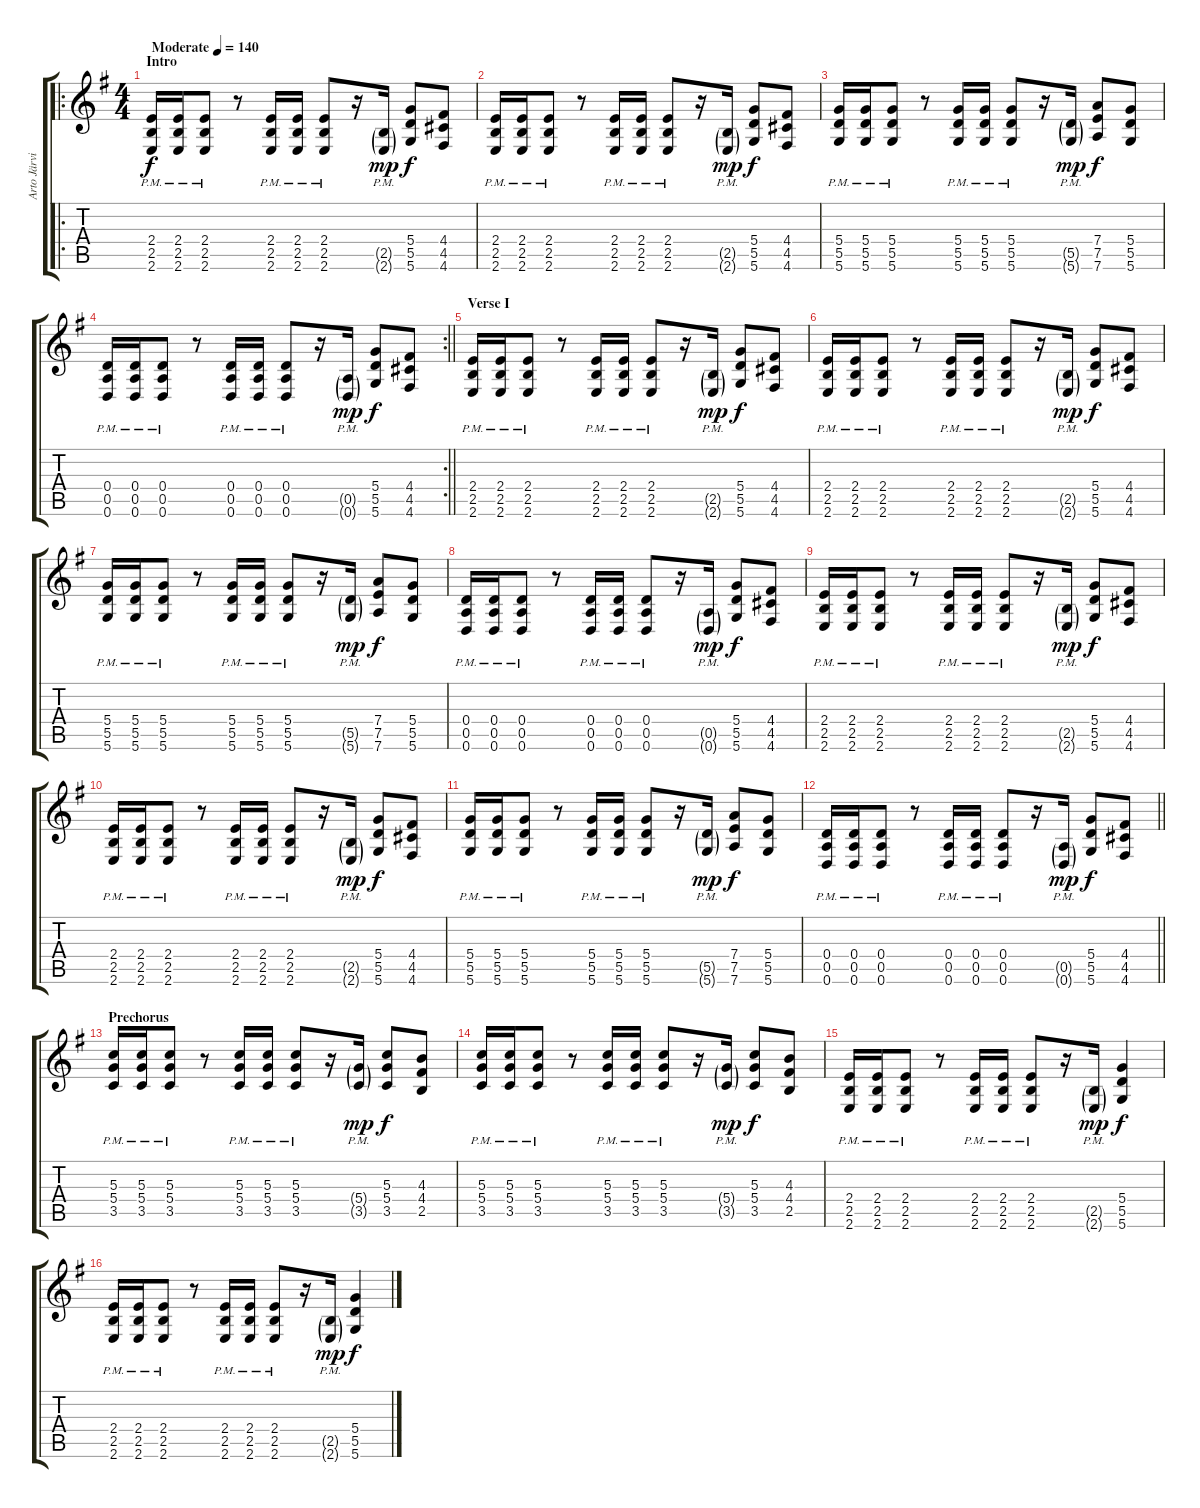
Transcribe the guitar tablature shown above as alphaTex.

\track ("Arto Järvinen" "Arto Järvi") {instrument overdrivenguitar}
\staff {score tabs}
\tuning (E4 B3 G3 D3 A2 D2) {hide}
\ro
\ts (4 4)
\section ("" "Intro")
\tempo (140 "Moderate")
\clef g2
\ks eminor
(2.4{pm} 2.5{pm} 2.6{pm}).16{dy f instrument overdrivenguitar} (2.4{pm} 2.5{pm} 2.6{pm}).16 (2.4{pm} 2.5{pm} 2.6{pm}).8 r.8 (2.4{pm} 2.5{pm} 2.6{pm}).16 (2.4{pm} 2.5{pm} 2.6{pm}).16 (2.4{pm} 2.5{pm} 2.6{pm}).8 r.16 (2.5{g pm} 2.6{g pm}).16{dy mp} (5.4 5.5 5.6).8{dy f} (4.4 4.5 4.6).8 |
(2.4{pm} 2.5{pm} 2.6{pm}).16 (2.4{pm} 2.5{pm} 2.6{pm}).16 (2.4{pm} 2.5{pm} 2.6{pm}).8 r.8 (2.4{pm} 2.5{pm} 2.6{pm}).16 (2.4{pm} 2.5{pm} 2.6{pm}).16 (2.4{pm} 2.5{pm} 2.6{pm}).8 r.16 (2.5{g pm} 2.6{g pm}).16{dy mp} (5.4 5.5 5.6).8{dy f} (4.4 4.5 4.6).8 |
(5.4{pm} 5.5{pm} 5.6{pm}).16 (5.4{pm} 5.5{pm} 5.6{pm}).16 (5.4{pm} 5.5{pm} 5.6{pm}).8 r.8 (5.4{pm} 5.5{pm} 5.6{pm}).16 (5.4{pm} 5.5{pm} 5.6{pm}).16 (5.4{pm} 5.5{pm} 5.6{pm}).8 r.16 (5.5{g pm} 5.6{g pm}).16{dy mp} (7.4 7.5 7.6).8{dy f} (5.4 5.5 5.6).8 |
\rc 2
\barLineRight lightlight
(0.4{pm} 0.5{pm} 0.6{pm}).16 (0.4{pm} 0.5{pm} 0.6{pm}).16 (0.4{pm} 0.5{pm} 0.6{pm}).8 r.8 (0.4{pm} 0.5{pm} 0.6{pm}).16 (0.4{pm} 0.5{pm} 0.6{pm}).16 (0.4{pm} 0.5{pm} 0.6{pm}).8 r.16 (0.5{g pm} 0.6{g pm}).16{dy mp} (5.4 5.5 5.6).8{dy f} (4.4 4.5 4.6).8 |
\section ("" "Verse I")
(2.4{pm} 2.5{pm} 2.6{pm}).16 (2.4{pm} 2.5{pm} 2.6{pm}).16 (2.4{pm} 2.5{pm} 2.6{pm}).8 r.8 (2.4{pm} 2.5{pm} 2.6{pm}).16 (2.4{pm} 2.5{pm} 2.6{pm}).16 (2.4{pm} 2.5{pm} 2.6{pm}).8 r.16 (2.5{g pm} 2.6{g pm}).16{dy mp} (5.4 5.5 5.6).8{dy f} (4.4 4.5 4.6).8 |
(2.4{pm} 2.5{pm} 2.6{pm}).16 (2.4{pm} 2.5{pm} 2.6{pm}).16 (2.4{pm} 2.5{pm} 2.6{pm}).8 r.8 (2.4{pm} 2.5{pm} 2.6{pm}).16 (2.4{pm} 2.5{pm} 2.6{pm}).16 (2.4{pm} 2.5{pm} 2.6{pm}).8 r.16 (2.5{g pm} 2.6{g pm}).16{dy mp} (5.4 5.5 5.6).8{dy f} (4.4 4.5 4.6).8 |
(5.4{pm} 5.5{pm} 5.6{pm}).16 (5.4{pm} 5.5{pm} 5.6{pm}).16 (5.4{pm} 5.5{pm} 5.6{pm}).8 r.8 (5.4{pm} 5.5{pm} 5.6{pm}).16 (5.4{pm} 5.5{pm} 5.6{pm}).16 (5.4{pm} 5.5{pm} 5.6{pm}).8 r.16 (5.5{g pm} 5.6{g pm}).16{dy mp} (7.4 7.5 7.6).8{dy f} (5.4 5.5 5.6).8 |
(0.4{pm} 0.5{pm} 0.6{pm}).16 (0.4{pm} 0.5{pm} 0.6{pm}).16 (0.4{pm} 0.5{pm} 0.6{pm}).8 r.8 (0.4{pm} 0.5{pm} 0.6{pm}).16 (0.4{pm} 0.5{pm} 0.6{pm}).16 (0.4{pm} 0.5{pm} 0.6{pm}).8 r.16 (0.5{g pm} 0.6{g pm}).16{dy mp} (5.4 5.5 5.6).8{dy f} (4.4 4.5 4.6).8 |
(2.4{pm} 2.5{pm} 2.6{pm}).16 (2.4{pm} 2.5{pm} 2.6{pm}).16 (2.4{pm} 2.5{pm} 2.6{pm}).8 r.8 (2.4{pm} 2.5{pm} 2.6{pm}).16 (2.4{pm} 2.5{pm} 2.6{pm}).16 (2.4{pm} 2.5{pm} 2.6{pm}).8 r.16 (2.5{g pm} 2.6{g pm}).16{dy mp} (5.4 5.5 5.6).8{dy f} (4.4 4.5 4.6).8 |
(2.4{pm} 2.5{pm} 2.6{pm}).16 (2.4{pm} 2.5{pm} 2.6{pm}).16 (2.4{pm} 2.5{pm} 2.6{pm}).8 r.8 (2.4{pm} 2.5{pm} 2.6{pm}).16 (2.4{pm} 2.5{pm} 2.6{pm}).16 (2.4{pm} 2.5{pm} 2.6{pm}).8 r.16 (2.5{g pm} 2.6{g pm}).16{dy mp} (5.4 5.5 5.6).8{dy f} (4.4 4.5 4.6).8 |
(5.4{pm} 5.5{pm} 5.6{pm}).16 (5.4{pm} 5.5{pm} 5.6{pm}).16 (5.4{pm} 5.5{pm} 5.6{pm}).8 r.8 (5.4{pm} 5.5{pm} 5.6{pm}).16 (5.4{pm} 5.5{pm} 5.6{pm}).16 (5.4{pm} 5.5{pm} 5.6{pm}).8 r.16 (5.5{g pm} 5.6{g pm}).16{dy mp} (7.4 7.5 7.6).8{dy f} (5.4 5.5 5.6).8 |
\barLineRight lightlight
(0.4{pm} 0.5{pm} 0.6{pm}).16 (0.4{pm} 0.5{pm} 0.6{pm}).16 (0.4{pm} 0.5{pm} 0.6{pm}).8 r.8 (0.4{pm} 0.5{pm} 0.6{pm}).16 (0.4{pm} 0.5{pm} 0.6{pm}).16 (0.4{pm} 0.5{pm} 0.6{pm}).8 r.16 (0.5{g pm} 0.6{g pm}).16{dy mp} (5.4 5.5 5.6).8{dy f} (4.4 4.5 4.6).8 |
\section ("" "Prechorus")
(5.3{pm} 5.4{pm} 3.5{pm}).16 (5.3{pm} 5.4{pm} 3.5{pm}).16 (5.3{pm} 5.4{pm} 3.5{pm}).8 r.8 (5.3{pm} 5.4{pm} 3.5{pm}).16 (5.3{pm} 5.4{pm} 3.5{pm}).16 (5.3{pm} 5.4{pm} 3.5{pm}).8 r.16 (5.4{g pm} 3.5{g pm}).16{dy mp} (5.3 5.4 3.5).8{dy f} (4.3 4.4 2.5).8 |
(5.3{pm} 5.4{pm} 3.5{pm}).16 (5.3{pm} 5.4{pm} 3.5{pm}).16 (5.3{pm} 5.4{pm} 3.5{pm}).8 r.8 (5.3{pm} 5.4{pm} 3.5{pm}).16 (5.3{pm} 5.4{pm} 3.5{pm}).16 (5.3{pm} 5.4{pm} 3.5{pm}).8 r.16 (5.4{g pm} 3.5{g pm}).16{dy mp} (5.3 5.4 3.5).8{dy f} (4.3 4.4 2.5).8 |
(2.4{pm} 2.5{pm} 2.6{pm}).16 (2.4{pm} 2.5{pm} 2.6{pm}).16 (2.4{pm} 2.5{pm} 2.6{pm}).8 r.8 (2.4{pm} 2.5{pm} 2.6{pm}).16 (2.4{pm} 2.5{pm} 2.6{pm}).16 (2.4{pm} 2.5{pm} 2.6{pm}).8 r.16 (2.5{g pm} 2.6{g pm}).16{dy mp} (5.4 5.5 5.6).4{dy f} |
(2.4{pm} 2.5{pm} 2.6{pm}).16 (2.4{pm} 2.5{pm} 2.6{pm}).16 (2.4{pm} 2.5{pm} 2.6{pm}).8 r.8 (2.4{pm} 2.5{pm} 2.6{pm}).16 (2.4{pm} 2.5{pm} 2.6{pm}).16 (2.4{pm} 2.5{pm} 2.6{pm}).8 r.16 (2.5{g pm} 2.6{g pm}).16{dy mp} (5.4 5.5 5.6).4{dy f}
